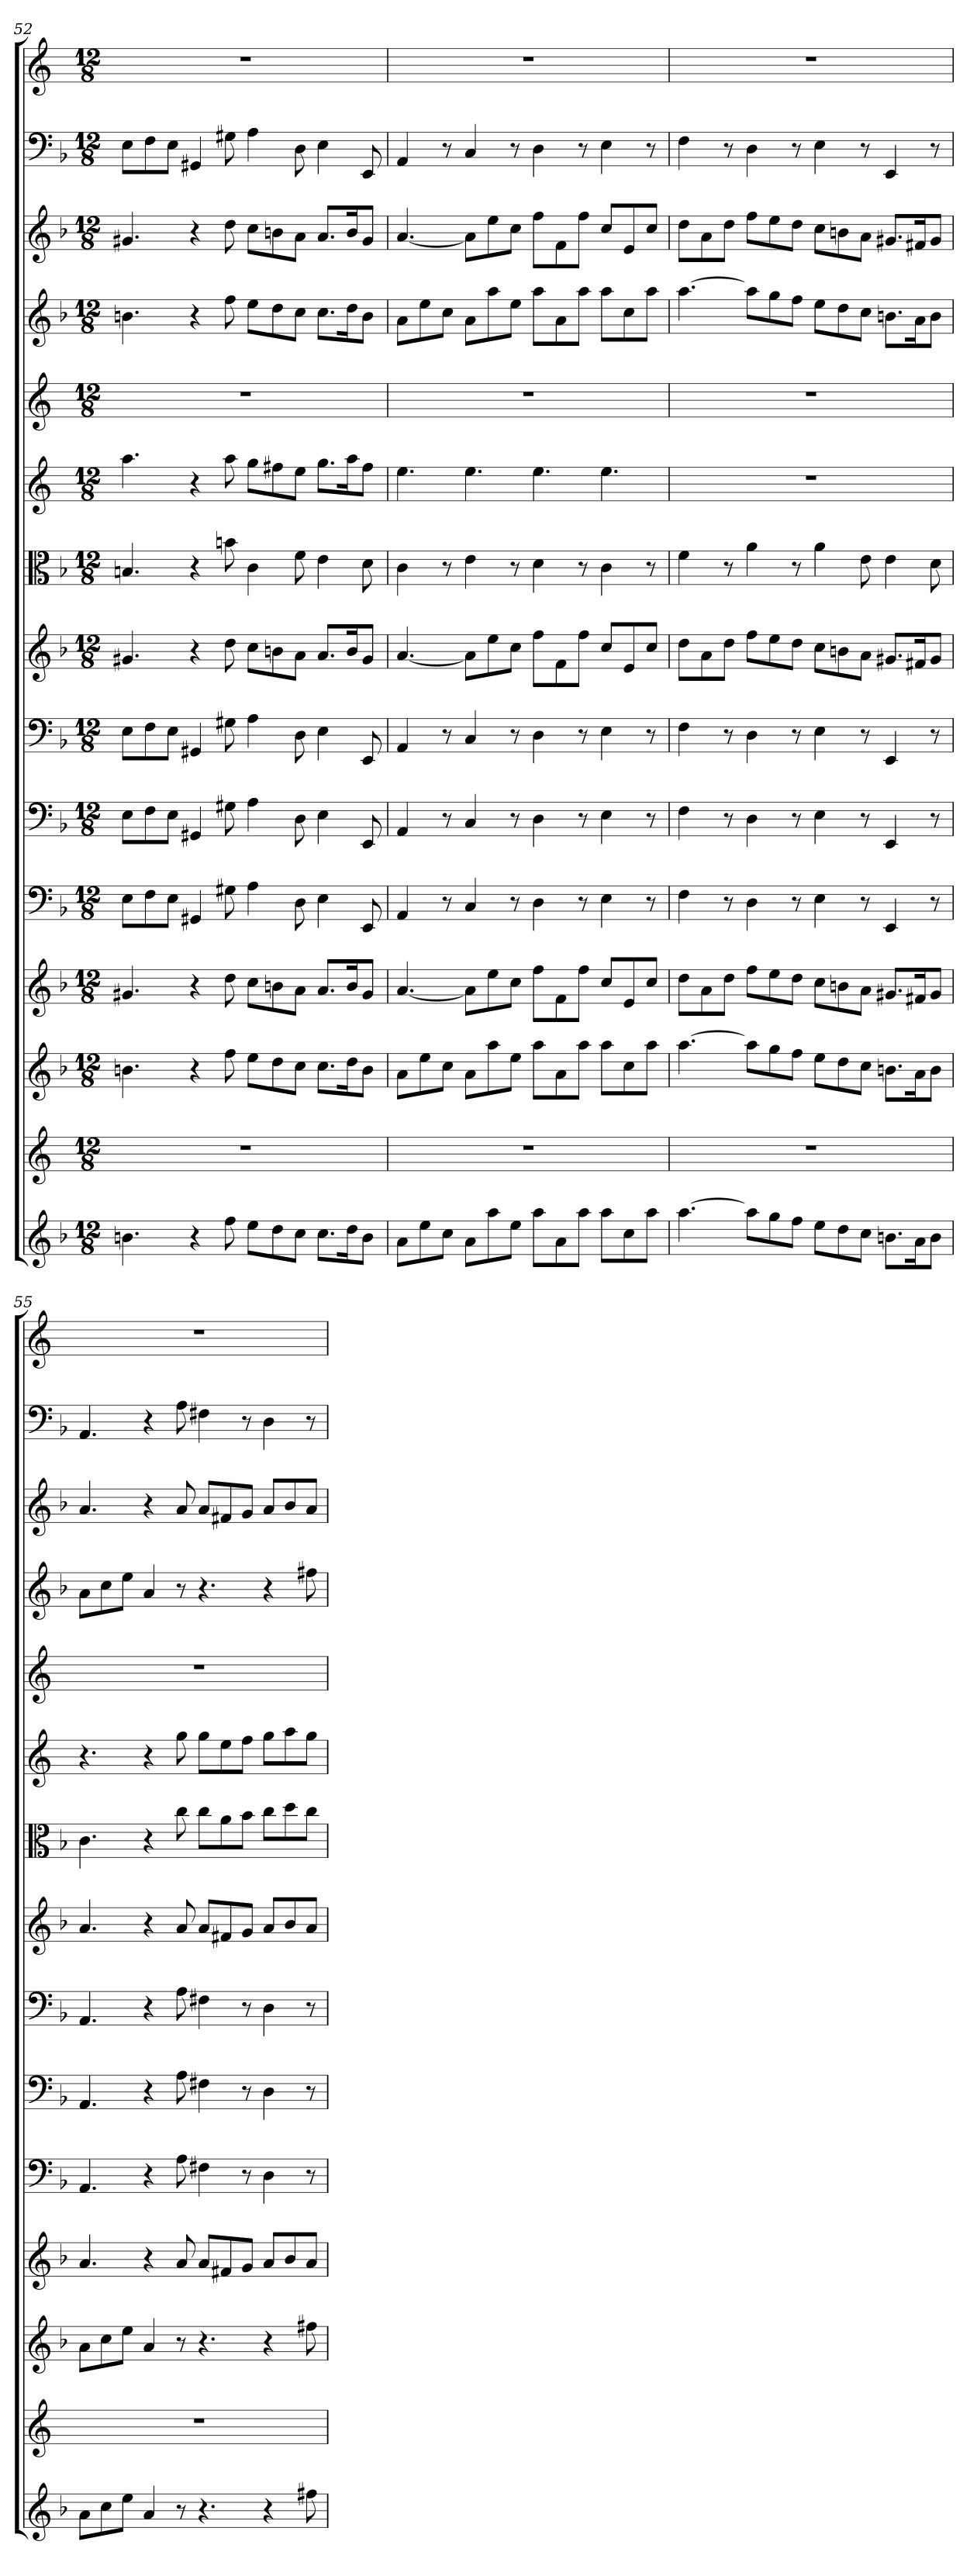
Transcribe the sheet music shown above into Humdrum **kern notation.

**kern	**kern	**kern	**kern	**kern	**kern	**kern	**kern	**kern	**kern	**kern	**kern	**kern	**kern	**kern
*part15	*part14	*part13	*part12	*part11	*part10	*part9	*part8	*part7	*part6	*part5	*part4	*part3	*part2	*part1
*staff15	*staff14	*staff13	*staff12	*staff11	*staff10	*staff9	*staff8	*staff7	*staff6	*staff5	*staff4	*staff3	*staff2	*staff1
*clefG2	*clefG2	*clefG2	*clefG2	*clefF4	*clefF4	*clefF4	*clefG2	*clefC3	*clefG2	*clefG2	*clefG2	*clefG2	*clefF4	*clefG2
*k[b-]	*k[]	*k[b-]	*k[b-]	*k[b-]	*k[b-]	*k[b-]	*k[b-]	*k[b-]	*k[]	*k[]	*k[b-]	*k[b-]	*k[b-]	*k[]
*M12/8	*M12/8	*M12/8	*M12/8	*M12/8	*M12/8	*M12/8	*M12/8	*M12/8	*M12/8	*M12/8	*M12/8	*M12/8	*M12/8	*M12/8
=52	=52	=52	=52	=52	=52	=52	=52	=52	=52	=52	=52	=52	=52	=52
4.bn\	1.r	4.bn\	4.g#X/	8E\L	8E\L	8E\L	4.g#X/	4.Bn/	4.aa\	1.r	4.bn\	4.g#X/	8E\L	1.r
.	.	.	.	8F\	8F\	8F\	.	.	.	.	.	.	8F\	.
.	.	.	.	8E\J	8E\J	8E\J	.	.	.	.	.	.	8E\J	.
4r	.	4r	4r	4GG#X/	4GG#X/	4GG#X/	4r	4r	4r	.	4r	4r	4GG#X/	.
8ff\	.	8ff\	8dd\	8G#X\	8G#X\	8G#X\	8dd\	8bn\	8aa\	.	8ff\	8dd\	8G#X\	.
8ee\L	.	8ee\L	8cc\L	4A\	4A\	4A\	8cc\L	4c\	8gg\L	.	8ee\L	8cc\L	4A\	.
8dd\	.	8dd\	8bn\	.	.	.	8bn\	.	8ff#X\	.	8dd\	8bn\	.	.
8cc\J	.	8cc\J	8a\J	8D\	8D\	8D\	8a\J	8f\	8ee\J	.	8cc\J	8a\J	8D\	.
8.cc\L	.	8.cc\L	8.a/L	4E\	4E\	4E\	8.a/L	4e\	8.gg\L	.	8.cc\L	8.a/L	4E\	.
16dd\K	.	16dd\K	16b/K	.	.	.	16b/K	.	16aa\K	.	16dd\K	16b/K	.	.
8b\J	.	8b\J	8g#/J	8EE/	8EE/	8EE/	8g#/J	8d\	8ff#\J	.	8b\J	8g#/J	8EE/	.
=53	=53	=53	=53	=53	=53	=53	=53	=53	=53	=53	=53	=53	=53	=53
8a\L	1.r	8a\L	[4.a/	4AA/	4AA/	4AA/	[4.a/	4c\	4.ee\	1.r	8a\L	[4.a/	4AA/	1.r
8ee\	.	8ee\	.	.	.	.	.	.	.	.	8ee\	.	.	.
8cc\J	.	8cc\J	.	8r	8r	8r	.	8r	.	.	8cc\J	.	8r	.
8a\L	.	8a\L	8a\L]	4C/	4C/	4C/	8a\L]	4e\	4.ee\	.	8a\L	8a\L]	4C/	.
8aa\	.	8aa\	8ee\	.	.	.	8ee\	.	.	.	8aa\	8ee\	.	.
8ee\J	.	8ee\J	8cc\J	8r	8r	8r	8cc\J	8r	.	.	8ee\J	8cc\J	8r	.
8aa\L	.	8aa\L	8ff\L	4D\	4D\	4D\	8ff\L	4d\	4.ee\	.	8aa\L	8ff\L	4D\	.
8a\	.	8a\	8f\	.	.	.	8f\	.	.	.	8a\	8f\	.	.
8aa\J	.	8aa\J	8ff\J	8r	8r	8r	8ff\J	8r	.	.	8aa\J	8ff\J	8r	.
8aa\L	.	8aa\L	8cc/L	4E\	4E\	4E\	8cc/L	4c\	4.ee\	.	8aa\L	8cc/L	4E\	.
8cc\	.	8cc\	8e/	.	.	.	8e/	.	.	.	8cc\	8e/	.	.
8aa\J	.	8aa\J	8cc/J	8r	8r	8r	8cc/J	8r	.	.	8aa\J	8cc/J	8r	.
=54	=54	=54	=54	=54	=54	=54	=54	=54	=54	=54	=54	=54	=54	=54
[4.aa\	1.r	[4.aa\	8dd\L	4F\	4F\	4F\	8dd\L	4f\	1.r	1.r	[4.aa\	8dd\L	4F\	1.r
.	.	.	8a\	.	.	.	8a\	.	.	.	.	8a\	.	.
.	.	.	8dd\J	8r	8r	8r	8dd\J	8r	.	.	.	8dd\J	8r	.
8aa\L]	.	8aa\L]	8ff\L	4D\	4D\	4D\	8ff\L	4a\	.	.	8aa\L]	8ff\L	4D\	.
8gg\	.	8gg\	8ee\	.	.	.	8ee\	.	.	.	8gg\	8ee\	.	.
8ff\J	.	8ff\J	8dd\J	8r	8r	8r	8dd\J	8r	.	.	8ff\J	8dd\J	8r	.
8ee\L	.	8ee\L	8cc\L	4E\	4E\	4E\	8cc\L	4a\	.	.	8ee\L	8cc\L	4E\	.
8dd\	.	8dd\	8bn\	.	.	.	8bn\	.	.	.	8dd\	8bn\	.	.
8cc\J	.	8cc\J	8a\J	8r	8r	8r	8a\J	8e\	.	.	8cc\J	8a\J	8r	.
8.bn\L	.	8.bn\L	8.g#X/L	4EE/	4EE/	4EE/	8.g#X/L	4e\	.	.	8.bn\L	8.g#X/L	4EE/	.
16a\K	.	16a\K	16f#X/K	.	.	.	16f#X/K	.	.	.	16a\K	16f#X/K	.	.
8b\J	.	8b\J	8g#/J	8r	8r	8r	8g#/J	8d\	.	.	8b\J	8g#/J	8r	.
=55	=55	=55	=55	=55	=55	=55	=55	=55	=55	=55	=55	=55	=55	=55
8a\L	1.r	8a\L	4.a/	4.AA/	4.AA/	4.AA/	4.a/	4.c\	4.r	1.r	8a\L	4.a/	4.AA/	1.r
8cc\	.	8cc\	.	.	.	.	.	.	.	.	8cc\	.	.	.
8ee\J	.	8ee\J	.	.	.	.	.	.	.	.	8ee\J	.	.	.
4a/	.	4a/	4r	4r	4r	4r	4r	4r	4r	.	4a/	4r	4r	.
8r	.	8r	8a/	8A\	8A\	8A\	8a/	8cc\	8gg\	.	8r	8a/	8A\	.
4.r	.	4.r	8a/L	4F#X\	4F#X\	4F#X\	8a/L	8cc\L	8gg\L	.	4.r	8a/L	4F#X\	.
.	.	.	8f#X/	.	.	.	8f#X/	8a\	8ee\	.	.	8f#X/	.	.
.	.	.	8g/J	8r	8r	8r	8g/J	8b-\J	8ff\J	.	.	8g/J	8r	.
4r	.	4r	8a/L	4D\	4D\	4D\	8a/L	8cc\L	8gg\L	.	4r	8a/L	4D\	.
.	.	.	8b-/	.	.	.	8b-/	8dd\	8aa\	.	.	8b-/	.	.
8ff#X\	.	8ff#X\	8a/J	8r	8r	8r	8a/J	8cc\J	8gg\J	.	8ff#X\	8a/J	8r	.
=	=	=	=	=	=	=	=	=	=	=	=	=	=	=
*-	*-	*-	*-	*-	*-	*-	*-	*-	*-	*-	*-	*-	*-	*-
